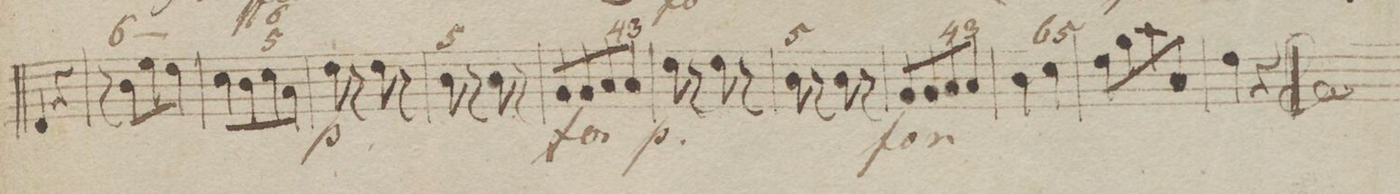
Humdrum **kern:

**kern	**fba	**dynam
*I"Organ.	*	*
*clefF4	*	*
*k[b-]	*	*
4FF/	.	.
4r	.	.
=198	=198	=198
8r	.	.
8D\L	6_	.
8G\	.	.
8F\J	.	.
=199	=199	=199
8E\L	X	.
8D\	.	.
8E\	6 5	.
8C\J	.	.
=200	=200	=200
8F\	.	p
8r	.	.
8F\	.	.
8r	.	.
=201	=201	=201
8D\	5	.
8r	.	.
8D\	.	.
8r	.	.
=202	=202	=202
8BB-/L	.	f
8BB-/	.	.
8C/	4	.
8C/J	3	.
=203	=203	=203
8F\	.	p
8r	.	.
8F\	.	.
8r	.	.
=204	=204	=204
8D\	5	.
8r	.	.
8D\	.	.
8r	.	.
=205	=205	=205
8BB-/L	.	f
8BB-/	.	.
8C/	4	.
8C/J	3	.
=206	=206	=206
4D\	.	.
4E\	6	.
.	5	.
=207	=207	=207
8A\L	.	.
8B-\	.	.
8c\	.	.
8C/J	.	.
=208	=208	=208
4A\	.	.
4r	.	.
==	==	==
*-	*-	*-
